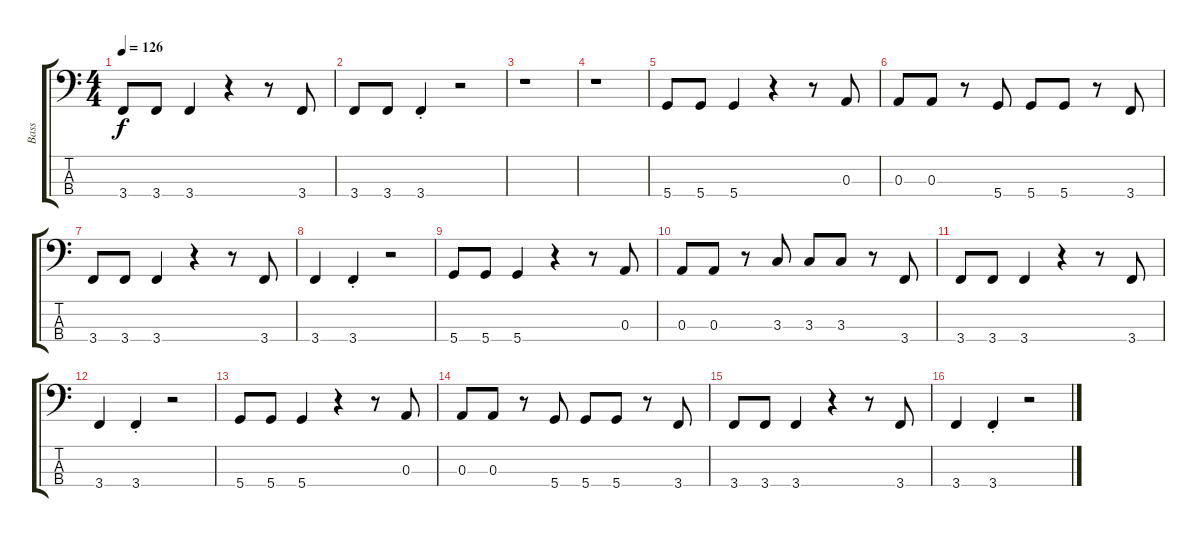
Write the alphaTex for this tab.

\track ("Bass" "Bass") {instrument electricbassfinger}
\staff {score tabs}
\tuning (G2 D2 A1 D1) {hide}
\ts (4 4)
\tempo 126
\clef f4
\ks c
3.4.8{dy f} 3.4.8 3.4.4 r.4 r.8 3.4.8 |
3.4.8 3.4.8 3.4{st}.4 r.2 |
r.1 |
r.1 |
5.4.8 5.4.8 5.4.4 r.4 r.8 0.3.8 |
0.3.8 0.3.8 r.8 5.4.8 5.4.8 5.4.8 r.8 3.4.8 |
3.4.8 3.4.8 3.4.4 r.4 r.8 3.4.8 |
3.4.4 3.4{st}.4 r.2 |
5.4.8 5.4.8 5.4.4 r.4 r.8 0.3.8 |
0.3.8 0.3.8 r.8 3.3.8 3.3.8 3.3.8 r.8 3.4.8 |
3.4.8 3.4.8 3.4.4 r.4 r.8 3.4.8 |
3.4.4 3.4{st}.4 r.2 |
5.4.8 5.4.8 5.4.4 r.4 r.8 0.3.8 |
0.3.8 0.3.8 r.8 5.4.8 5.4.8 5.4.8 r.8 3.4.8 |
3.4.8 3.4.8 3.4.4 r.4 r.8 3.4.8 |
3.4.4 3.4{st}.4 r.2
